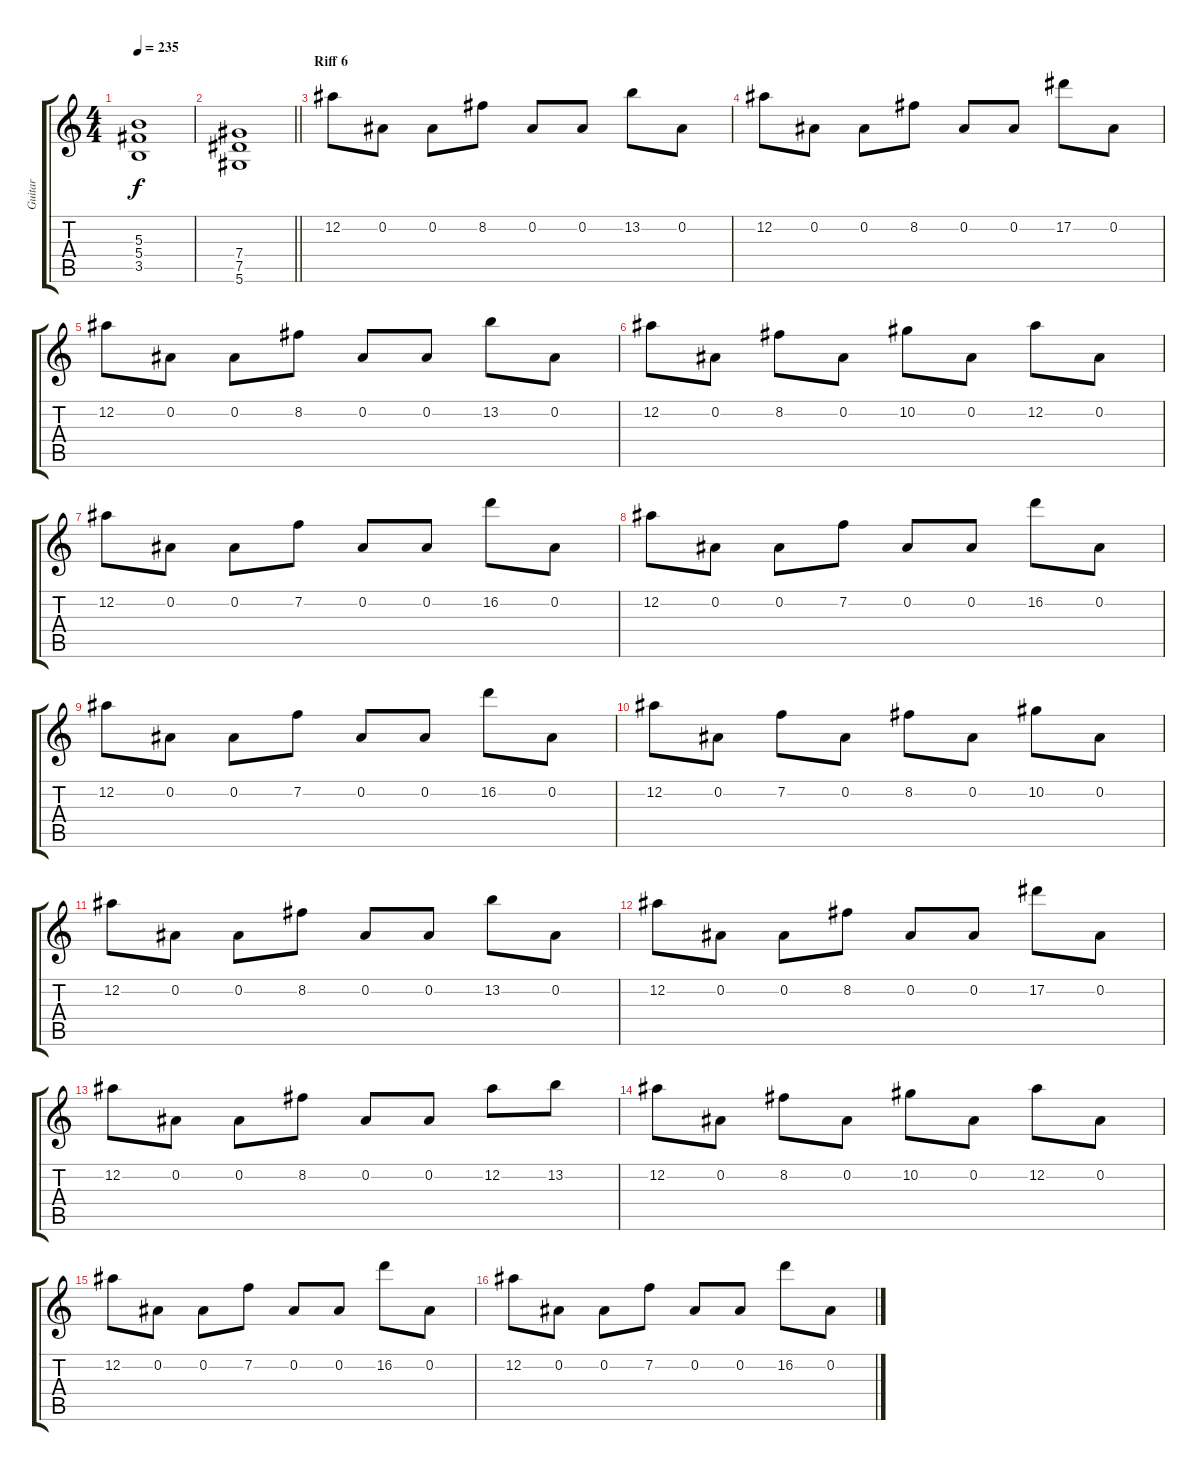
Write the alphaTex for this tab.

\track ("Guitar" "Guitar") {instrument distortionguitar}
\staff {score tabs}
\tuning (Eb4 Bb3 Gb3 Db3 Ab2 Eb2) {hide}
\ts (4 4)
\tempo 235
\clef g2
\ks aminor
(5.3 5.4 3.5).1{dy f} |
\barLineRight lightlight
(7.4 7.5 5.6).1 |
\section ("" "Riff 6")
12.2.8 0.2.8 0.2.8 8.2.8 0.2.8 0.2.8 13.2.8 0.2.8 |
12.2.8 0.2.8 0.2.8 8.2.8 0.2.8 0.2.8 17.2.8 0.2.8 |
12.2.8 0.2.8 0.2.8 8.2.8 0.2.8 0.2.8 13.2.8 0.2.8 |
12.2.8 0.2.8 8.2.8 0.2.8 10.2.8 0.2.8 12.2.8 0.2.8 |
12.2.8 0.2.8 0.2.8 7.2.8 0.2.8 0.2.8 16.2.8 0.2.8 |
12.2.8 0.2.8 0.2.8 7.2.8 0.2.8 0.2.8 16.2.8 0.2.8 |
12.2.8 0.2.8 0.2.8 7.2.8 0.2.8 0.2.8 16.2.8 0.2.8 |
12.2.8 0.2.8 7.2.8 0.2.8 8.2.8 0.2.8 10.2.8 0.2.8 |
12.2.8 0.2.8 0.2.8 8.2.8 0.2.8 0.2.8 13.2.8 0.2.8 |
12.2.8 0.2.8 0.2.8 8.2.8 0.2.8 0.2.8 17.2.8 0.2.8 |
12.2.8 0.2.8 0.2.8 8.2.8 0.2.8 0.2.8 12.2.8 13.2.8 |
12.2.8 0.2.8 8.2.8 0.2.8 10.2.8 0.2.8 12.2.8 0.2.8 |
12.2.8 0.2.8 0.2.8 7.2.8 0.2.8 0.2.8 16.2.8 0.2.8 |
12.2.8 0.2.8 0.2.8 7.2.8 0.2.8 0.2.8 16.2.8 0.2.8
